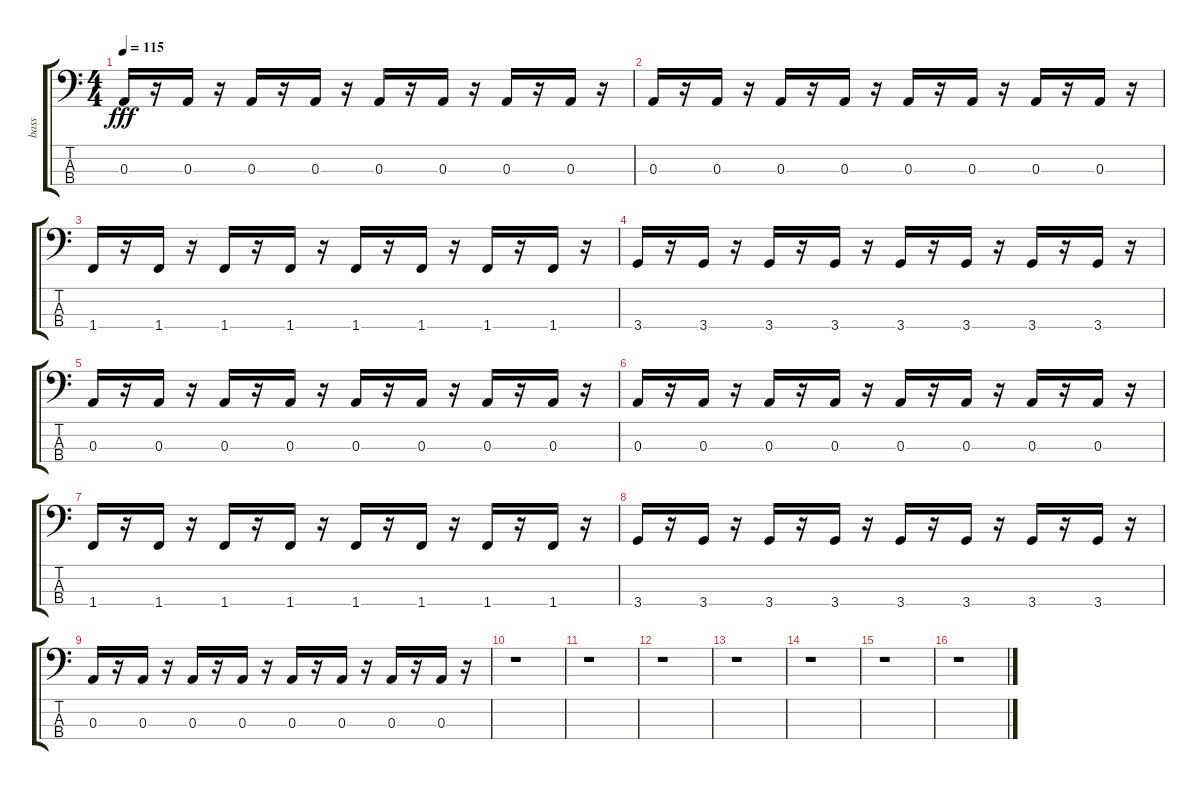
\track ("bass" "bass") {instrument fretlessbass}
\staff {score tabs}
\tuning (G2 D2 A1 E1) {hide}
\ts (4 4)
\tempo 115
\clef f4
\ks c
0.3.16{dy fff} r.16 0.3.16 r.16 0.3.16 r.16 0.3.16 r.16 0.3.16 r.16 0.3.16 r.16 0.3.16 r.16 0.3.16 r.16 |
0.3.16 r.16 0.3.16 r.16 0.3.16 r.16 0.3.16 r.16 0.3.16 r.16 0.3.16 r.16 0.3.16 r.16 0.3.16 r.16 |
1.4.16 r.16 1.4.16 r.16 1.4.16 r.16 1.4.16 r.16 1.4.16 r.16 1.4.16 r.16 1.4.16 r.16 1.4.16 r.16 |
3.4.16 r.16 3.4.16 r.16 3.4.16 r.16 3.4.16 r.16 3.4.16 r.16 3.4.16 r.16 3.4.16 r.16 3.4.16 r.16 |
0.3.16 r.16 0.3.16 r.16 0.3.16 r.16 0.3.16 r.16 0.3.16 r.16 0.3.16 r.16 0.3.16 r.16 0.3.16 r.16 |
0.3.16 r.16 0.3.16 r.16 0.3.16 r.16 0.3.16 r.16 0.3.16 r.16 0.3.16 r.16 0.3.16 r.16 0.3.16 r.16 |
1.4.16 r.16 1.4.16 r.16 1.4.16 r.16 1.4.16 r.16 1.4.16 r.16 1.4.16 r.16 1.4.16 r.16 1.4.16 r.16 |
3.4.16 r.16 3.4.16 r.16 3.4.16 r.16 3.4.16 r.16 3.4.16 r.16 3.4.16 r.16 3.4.16 r.16 3.4.16 r.16 |
0.3.16 r.16 0.3.16 r.16 0.3.16 r.16 0.3.16 r.16 0.3.16 r.16 0.3.16 r.16 0.3.16 r.16 0.3.16 r.16 |
r.1 |
r.1 |
r.1 |
r.1 |
r.1 |
r.1 |
r.1
